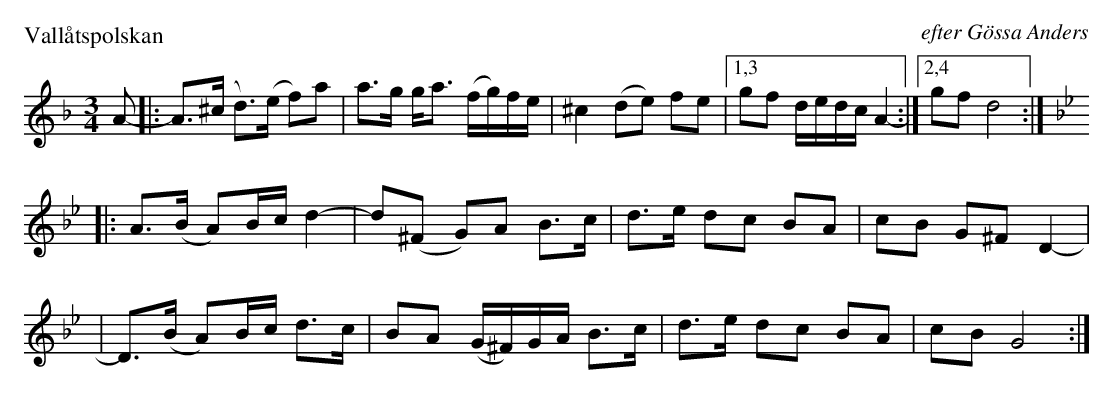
X:1
P: Vall\aatspolskan
O: efter G\"ossa Anders
M: 3/4
L: 1/16
K: Dm
A2- \
|: A3(^c d3)(e f2)a2 |    a3g    ga3   (fg)fe \
| ^c4   (d2e2) f2e2  |1,3 g2f2   dedc   A4- :|2,4 g2f2 d8 :|
K: Gm
|: A3(B  A2)Bc d4-   |    d2(^F2 G2)A2  B3c \
|  d3e   d2c2  B2A2  |    c2B2   G2^F2  D4- |
|  D3(B  A2)Bc d3c   |    B2A2  (G^F)GA B3c \
|  d3e   d2c2  B2A2  |    c2B2   G8 :|
